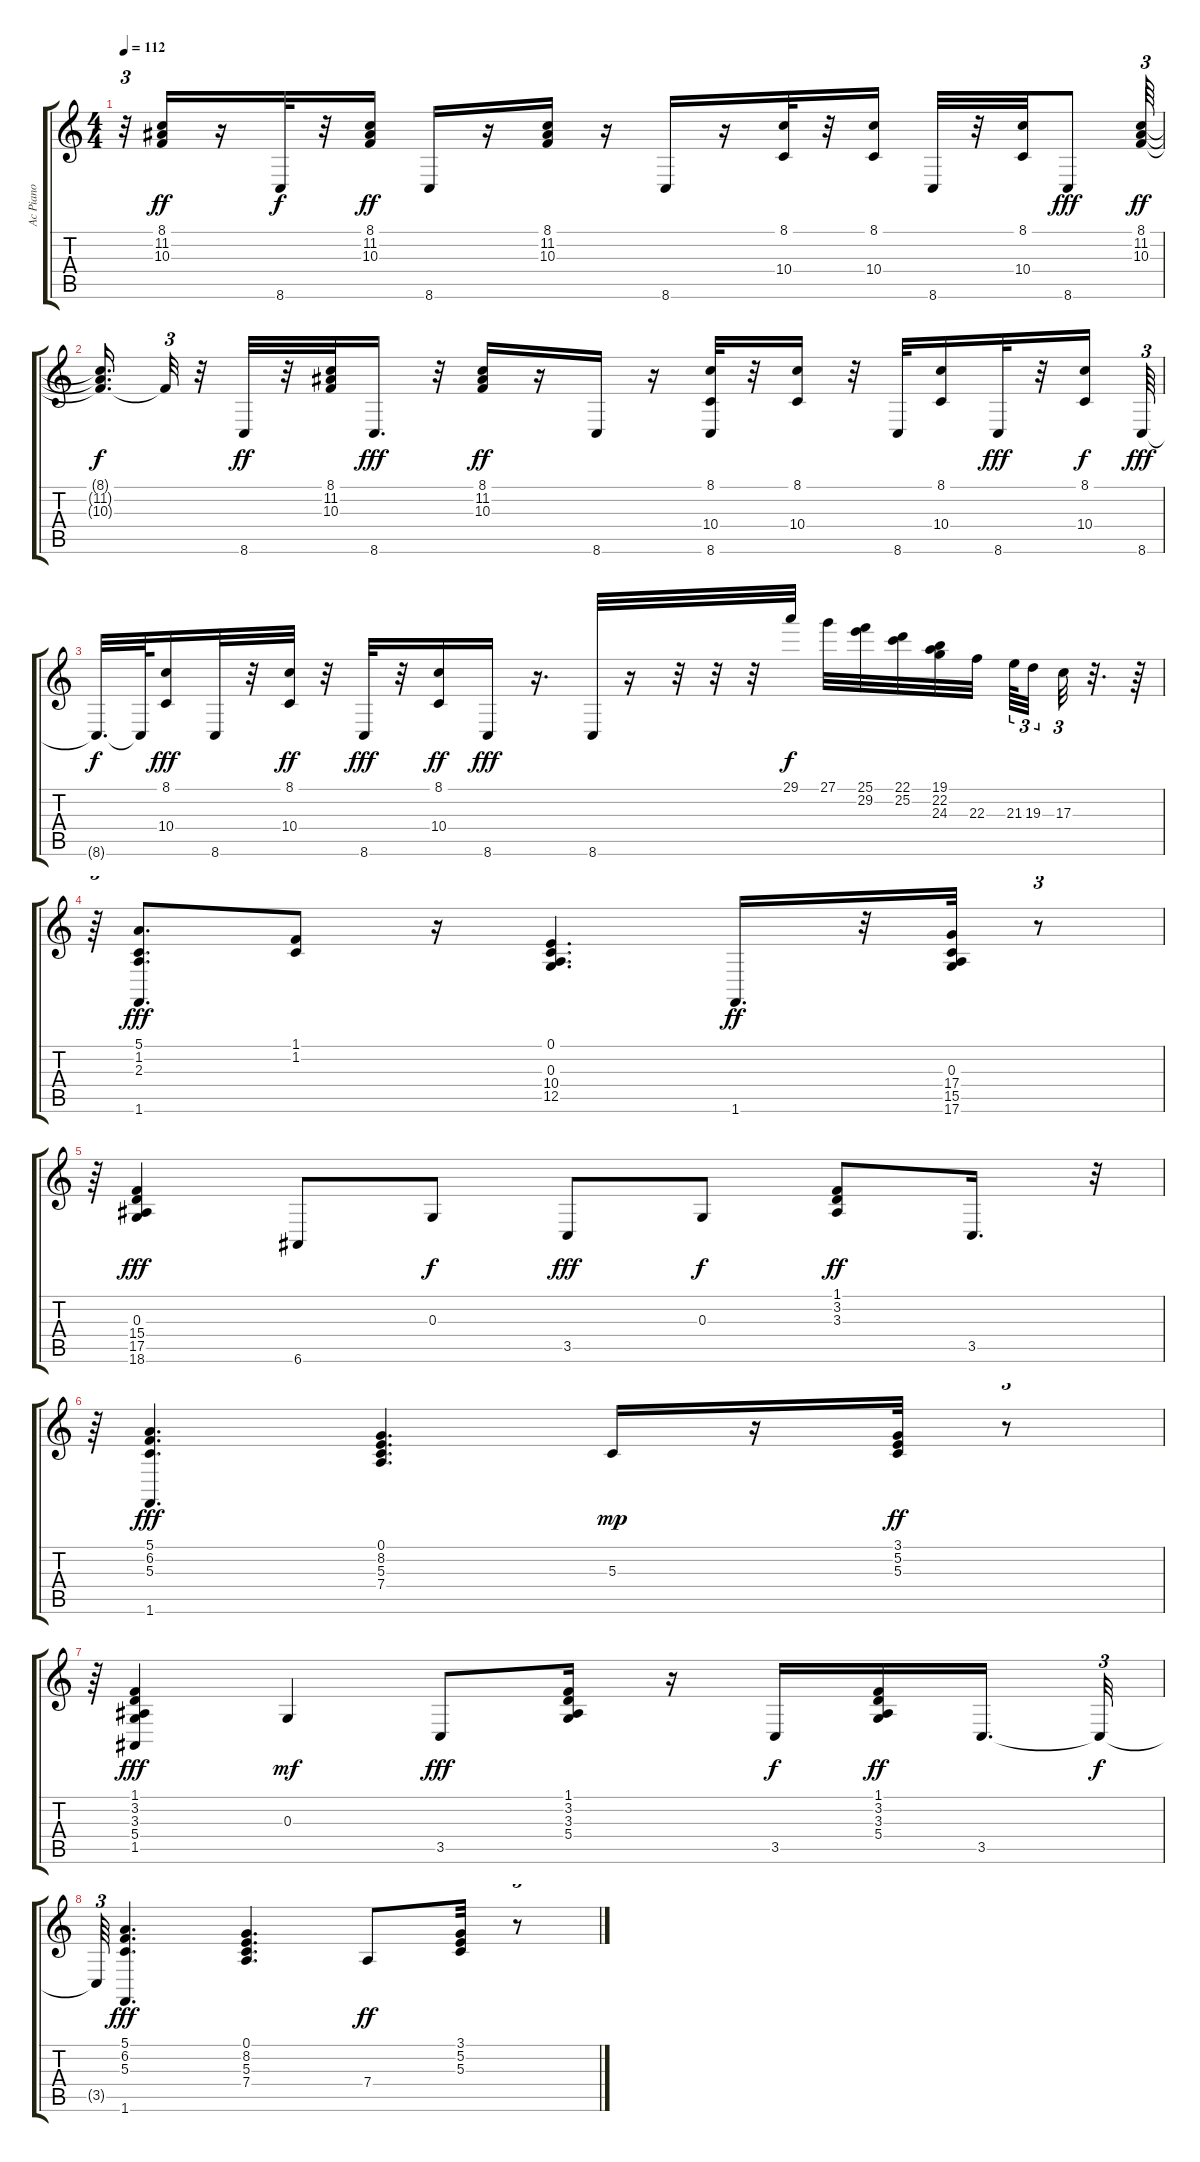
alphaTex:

\track ("Ac Piano" "Ac Piano") {instrument brightacousticpiano}
\staff {score tabs}
\tuning (E4 B3 G3 D3 A2 E2) {hide}
\ts (4 4)
\tempo 112
\clef g2
\ks c
r.32{tu (3 2) dy ff} (8.1 11.2 10.3).16 r.16 8.6.32{dy f} r.32 (8.1 11.2 10.3).16{dy ff} 8.6.16 r.16 (8.1 11.2 10.3).16 r.16 8.6.16 r.16 (8.1 10.4).32 r.32 (8.1 10.4).16 8.6.32 r.32 (8.1 10.4).32 8.6.8{dy fff} (8.1 11.2 10.3).64{tu (3 2) dy ff} |
(8.1{t} 11.2{t} 10.3{t}).16{d dy f} 10.3{t}.32{tu (3 2)} r.32 8.6.32{dy ff} r.32 (8.1 11.2 10.3).32 8.6.16{d dy fff} r.32 (8.1 11.2 10.3).16{dy ff} r.16 8.6.16 r.16 (8.1 10.4 8.6).32 r.32 (8.1 10.4).16 r.32 8.6.32 (8.1 10.4).16 8.6.32{dy fff} r.32 (8.1 10.4).16{dy f} 8.6.64{tu (3 2) dy fff} |
8.6{t}.32{d dy f} 8.6{t}.64 (8.1 10.4).16{dy fff} 8.6.32 r.32 (8.1 10.4).32{dy ff} r.32 8.6.32{dy fff} r.32 (8.1 10.4).16{dy ff} 8.6.16{dy fff} r.16{d} 8.6.32 r.16 r.32 r.32 r.32 29.1.32{dy f} 27.1.32 (25.1 29.2).32 (22.1 25.2).32 (19.1 22.2 24.3).32 22.3.32 21.3.64{tu (3 2)} 19.3.32{tu (3 2)} 17.3.32{tu (3 2)} r.32{d} r.64 |
r.64{tu (3 2)} (5.1 1.2 2.3 1.6).8{d dy fff} (1.1 1.2).8 r.16 (0.1 0.3 10.4 12.5).4{d} 1.6.16{d dy ff} r.32 (0.3 17.4 15.5 17.6).32 r.8{tu (3 2)} |
r.64{tu (3 2)} (0.3 15.4 17.5 18.6).4{dy fff} 6.6.8 0.3.8{dy f} 3.5.8{dy fff} 0.3.8{dy f} (1.1 3.2 3.3).8{dy ff} 3.5.16{d} r.32{tu (3 2)} |
r.64{tu (3 2)} (5.1 6.2 5.3 1.6).4{d dy fff} (0.1 8.2 5.3 7.4).4{d} 5.3.16{dy mp} r.16 (3.1 5.2 5.3).32{dy ff} r.8{tu (3 2)} |
r.64{tu (3 2)} (1.1 3.2 3.3 5.4 1.5).4{dy fff} 0.3.4{dy mf} 3.5.8{dy fff} (1.1 3.2 3.3 5.4).16 r.16 3.5.16{dy f} (1.1 3.2 3.3 5.4).16{dy ff} 3.5.16{d} 3.5{t}.32{tu (3 2) dy f} |
3.5{t}.64{tu (3 2)} (5.1 6.2 5.3 1.6).4{d dy fff} (0.1 8.2 5.3 7.4).4{d} 7.4.8{dy ff} (3.1 5.2 5.3).32 r.8{tu (3 2)}
